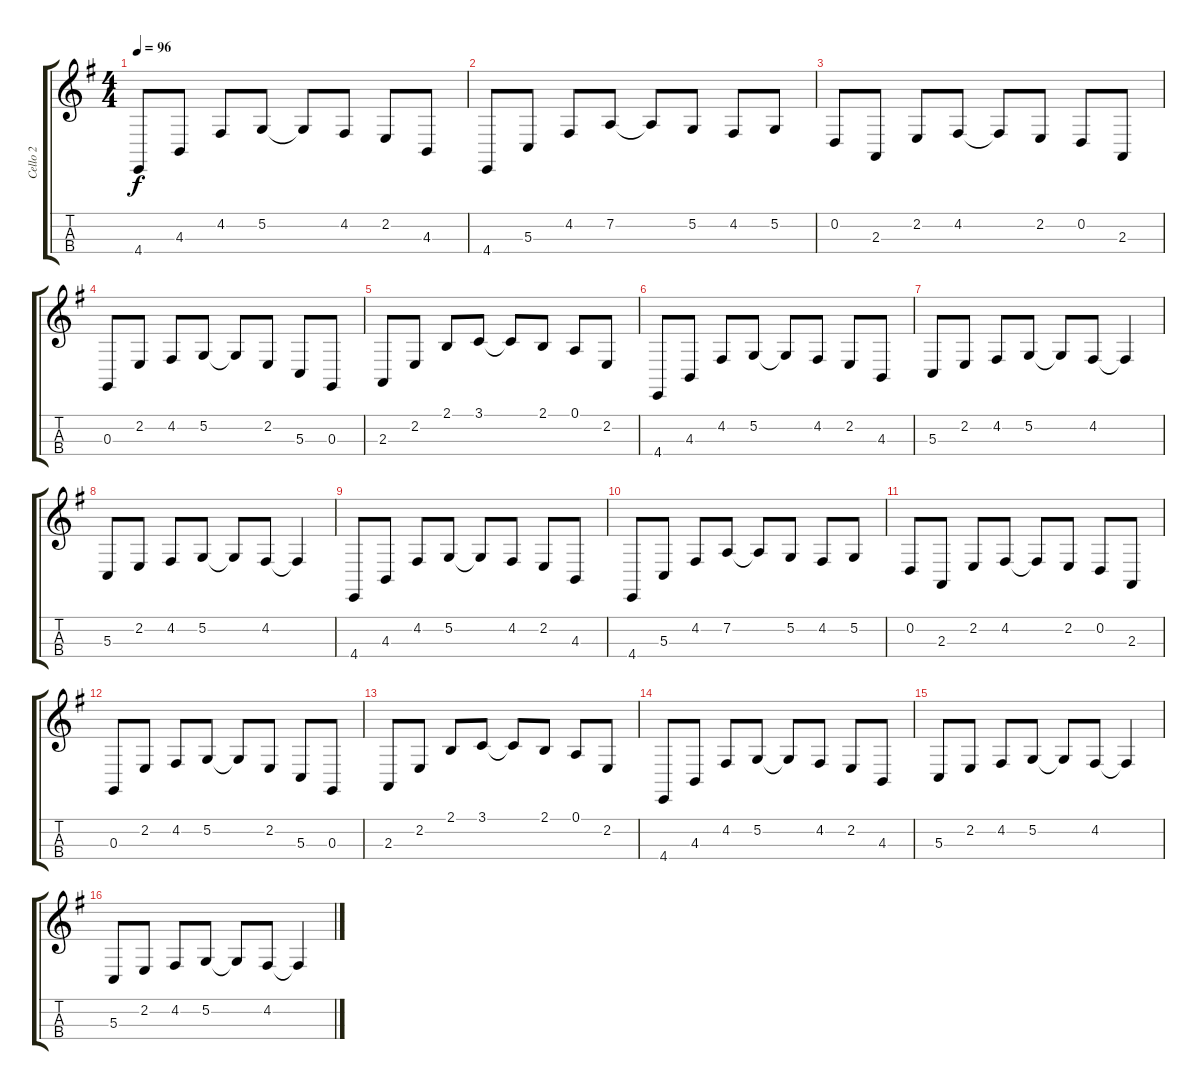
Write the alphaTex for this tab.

\track ("Cello 2" "Cello 2") {instrument cello}
\staff {score tabs}
\tuning (A3 D3 G2 C2) {hide}
\ts (4 4)
\tempo 96
\clef g2
\ks g
4.4.8{dy f} 4.3.8 4.2.8 5.2.8 5.2{t}.8 4.2.8 2.2.8 4.3.8 |
4.4.8 5.3.8 4.2.8 7.2.8 7.2{t}.8 5.2.8 4.2.8 5.2.8 |
0.2.8 2.3.8 2.2.8 4.2.8 4.2{t}.8 2.2.8 0.2.8 2.3.8 |
0.3.8 2.2.8 4.2.8 5.2.8 5.2{t}.8 2.2.8 5.3.8 0.3.8 |
2.3.8 2.2.8 2.1.8 3.1.8 3.1{t}.8 2.1.8 0.1.8 2.2.8 |
4.4.8 4.3.8 4.2.8 5.2.8 5.2{t}.8 4.2.8 2.2.8 4.3.8 |
5.3.8 2.2.8 4.2.8 5.2.8 5.2{t}.8 4.2.8 4.2{t}.4 |
5.3.8 2.2.8 4.2.8 5.2.8 5.2{t}.8 4.2.8 4.2{t}.4 |
4.4.8 4.3.8 4.2.8 5.2.8 5.2{t}.8 4.2.8 2.2.8 4.3.8 |
4.4.8 5.3.8 4.2.8 7.2.8 7.2{t}.8 5.2.8 4.2.8 5.2.8 |
0.2.8 2.3.8 2.2.8 4.2.8 4.2{t}.8 2.2.8 0.2.8 2.3.8 |
0.3.8 2.2.8 4.2.8 5.2.8 5.2{t}.8 2.2.8 5.3.8 0.3.8 |
2.3.8 2.2.8 2.1.8 3.1.8 3.1{t}.8 2.1.8 0.1.8 2.2.8 |
4.4.8 4.3.8 4.2.8 5.2.8 5.2{t}.8 4.2.8 2.2.8 4.3.8 |
5.3.8 2.2.8 4.2.8 5.2.8 5.2{t}.8 4.2.8 4.2{t}.4 |
5.3.8 2.2.8 4.2.8 5.2.8 5.2{t}.8 4.2.8 4.2{t}.4
